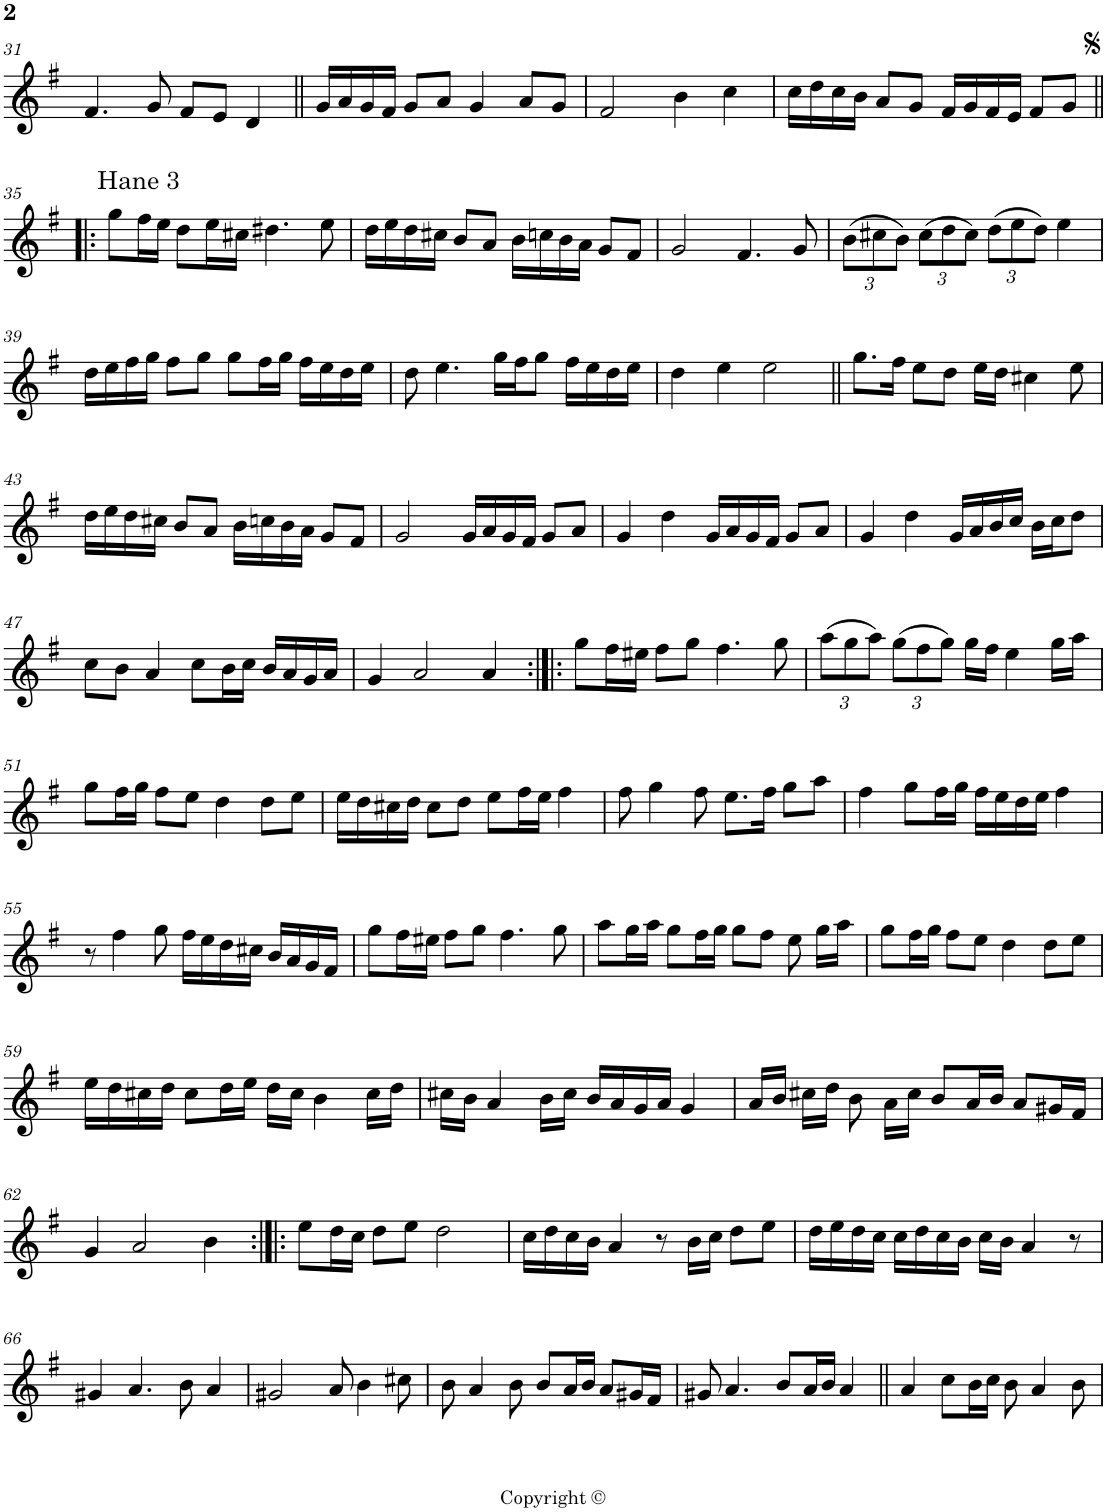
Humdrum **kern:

**kern
*part1
*staff1
*I"Piano
*I'Pno
!!LO:PB:g=z
*clefG2
*k[f#]
*G:
*M4/4
*met(c)
=31
4.f#/
8g/
8f#/L
8e/J
4d/
=32||
16g/LL
16a/
16g/
16f#/JJ
8g/L
8a/J
4g/
8a/L
8g/J
=33
2f#/
4b\
4cc\
=34
16cc\LL
16dd\
16cc\
16b\JJ
8a/L
8g/J
16f#/LL
16g/
16f#/
16e/JJ
8f#/L
8g/J
!!LO:LB:g=z
=35!|:
!LO:TX:a:t=Hane 3
8gg\L
16ff#\L
16ee\JJ
8dd\L
16ee\L
16cc#X\JJ
4.dd#X\
8ee\
=36
16dd\LL
16ee\
16dd\
16cc#X\JJ
8b/L
8a/J
16b\LL
16ccn\
16b\
16a\JJ
8g/L
8f#/J
=37
2g/
4.f#/
8g/
=38
*Xbrackettup
(12b\L
12cc#X\
12b\J)
(12cc#\L
12dd\
12cc#\J)
(12dd\L
12ee\
12dd\J)
4ee\
!!LO:LB:g=z
=39
16dd\LL
16ee\
16ff#\
16gg\JJ
8ff#\L
8gg\J
8gg\L
16ff#\L
16gg\JJ
16ff#\LL
16ee\
16dd\
16ee\JJ
=40
8dd\
4.ee\
16gg\LL
16ff#\J
8gg\J
16ff#\LL
16ee\
16dd\
16ee\JJ
=41
4dd\
4ee\
2ee\
=42||
8.gg\L
16ff#\Jk
8ee\L
8dd\J
16ee\LL
16dd\JJ
4cc#X\
8ee\
!!LO:LB:g=z
=43
16dd\LL
16ee\
16dd\
16cc#X\JJ
8b/L
8a/J
16b\LL
16ccn\
16b\
16a\JJ
8g/L
8f#/J
=44
2g/
16g/LL
16a/
16g/
16f#/JJ
8g/L
8a/J
=45
4g/
4dd\
16g/LL
16a/
16g/
16f#/JJ
8g/L
8a/J
=46
4g/
4dd\
16g/LL
16a/
16b/
16cc/JJ
16b\LL
16cc\J
8dd\J
!!LO:LB:g=z
=47
8cc\L
8b\J
4a/
8cc\L
16b\L
16cc\JJ
16b/LL
16a/
16g/
16a/JJ
=48
4g/
2a/
4a/
=49:|!|:
8gg\L
16ff#\L
16ee#X\JJ
8ff#\L
8gg\J
4.ff#\
8gg\
=50
(12aa\L
12gg\
12aa\J)
(12gg\L
12ff#\
12gg\J)
16gg\LL
16ff#\JJ
4ee\
16gg\LL
16aa\JJ
!!LO:LB:g=z
=51
8gg\L
16ff#\L
16gg\JJ
8ff#\L
8ee\J
4dd\
8dd\L
8ee\J
=52
16ee\LL
16dd\
16cc#X\
16dd\JJ
8cc#\L
8dd\J
8ee\L
16ff#\L
16ee\JJ
4ff#\
=53
8ff#\
4gg\
8ff#\
8.ee\L
16ff#\Jk
8gg\L
8aa\J
=54
4ff#\
8gg\L
16ff#\L
16gg\JJ
16ff#\LL
16ee\
16dd\
16ee\JJ
4ff#\
!!LO:LB:g=z
=55
8r
4ff#\
8gg\
16ff#\LL
16ee\
16dd\
16cc#X\JJ
16b/LL
16a/
16g/
16f#/JJ
=56
8gg\L
16ff#\L
16ee#X\JJ
8ff#\L
8gg\J
4.ff#\
8gg\
=57
8aa\L
16gg\L
16aa\JJ
8gg\L
16ff#\L
16gg\JJ
8gg\L
8ff#\J
8ee\
16gg\LL
16aa\JJ
=58
8gg\L
16ff#\L
16gg\JJ
8ff#\L
8ee\J
4dd\
8dd\L
8ee\J
!!LO:LB:g=z
=59
16ee\LL
16dd\
16cc#X\
16dd\JJ
8cc#\L
16dd\L
16ee\JJ
16dd\LL
16cc#\JJ
4b\
16cc#\LL
16dd\JJ
=60
16cc#X\LL
16b\JJ
4a/
16b\LL
16cc#\JJ
16b/LL
16a/
16g/
16a/JJ
4g/
=61
16a/LL
16b/JJ
16cc#X\LL
16dd\JJ
8b\
16a\LL
16cc#\JJ
8b/L
16a/L
16b/JJ
8a/L
16g#X/L
16f#/JJ
!!LO:LB:g=z
=62
4g/
2a/
4b\
=63:|!|:
8ee\L
16dd\L
16cc\JJ
8dd\L
8ee\J
2dd\
=64
16cc\LL
16dd\
16cc\
16b\JJ
4a/
8r
16b\LL
16cc\JJ
8dd\L
8ee\J
=65
16dd\LL
16ee\
16dd\
16cc\JJ
16cc\LL
16dd\
16cc\
16b\JJ
16cc\LL
16b\JJ
4a/
8r
!!LO:LB:g=z
=66
4g#X/
4.a/
8b\
4a/
=67
2g#X/
8a/
4b\
8cc#X\
=68
8b\
4a/
8b\
8b/L
16a/L
16b/JJ
8a/L
16g#X/L
16f#/JJ
=69
8g#X/
4.a/
8b/L
16a/L
16b/JJ
4a/
=70||
4a/
8cc\L
16b\L
16cc\JJ
8b\
4a/
8b\
=
*-
